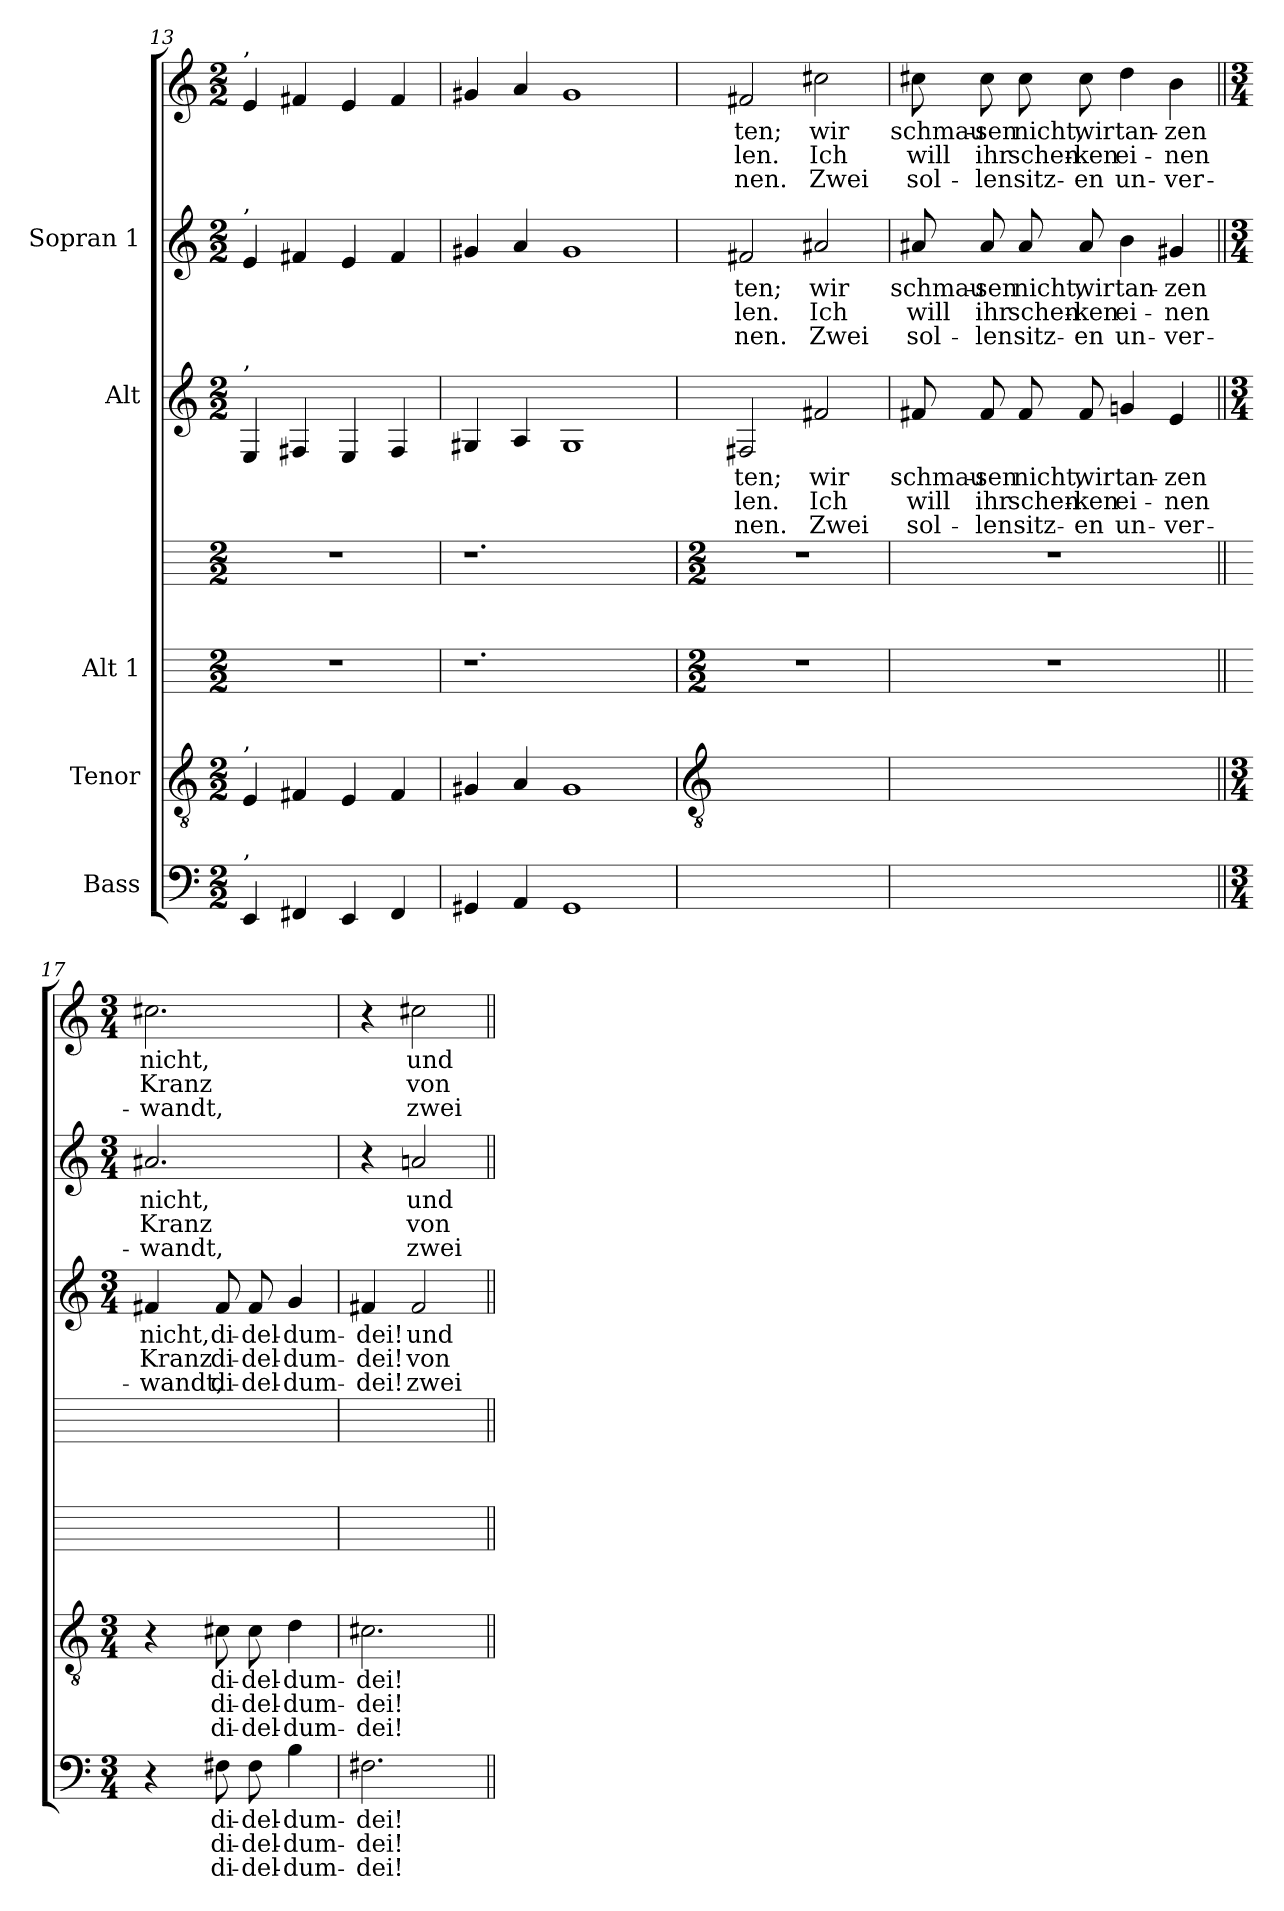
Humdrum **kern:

**kern	**text	**text	**text	**kern	**text	**text	**text	**kern	**kern	**kern	**text	**text	**text	**kern	**text	**text	**text	**kern	**text	**text	**text
*part5	*part5	*part5	*part5	*part4	*part4	*part4	*part4	*part3	*part3	*part2	*part2	*part2	*part2	*part1	*part1	*part1	*part1	*part1	*part1	*part1	*part1
*staff7	*staff7	*staff7	*staff7	*staff6	*staff6	*staff6	*staff6	*staff5	*staff4	*staff3	*staff3	*staff3	*staff3	*staff2	*staff2	*staff2	*staff2	*staff1	*staff1	*staff1	*staff1
*I"Bass	*	*	*	*I"Tenor	*	*	*	*I"Alt 1	*	*I"Alt	*	*	*	*I"Sopran 1	*	*	*	*	*	*	*
*clefF4	*	*	*	*clefGv2	*	*	*	*	*	*clefG2	*	*	*	*clefG2	*	*	*	*clefG2	*	*	*
*k[]	*	*	*	*k[]	*	*	*	*	*	*k[]	*	*	*	*k[]	*	*	*	*k[]	*	*	*
*C:	*	*	*	*C:	*	*	*	*	*	*C:	*	*	*	*C:	*	*	*	*C:	*	*	*
*M2/2	*	*	*	*M2/2	*	*	*	*M2/2	*M2/2	*M2/2	*	*	*	*M2/2	*	*	*	*M2/2	*	*	*
=13	=13	=13	=13	=13	=13	=13	=13	=13	=13	=13	=13	=13	=13	=13	=13	=13	=13	=13	=13	=13	=13
!	!	!	!	!	!	!	!	!	!	!	!	!	!	!	!	!	!	!LO:TX:a:t=,	!	!	!
!	!	!	!	!	!	!	!	!	!	!	!	!	!	!LO:TX:a:t=,	!	!	!	!	!	!	!
!	!	!	!	!	!	!	!	!	!	!LO:TX:a:t=,	!	!	!	!	!	!	!	!	!	!	!
!	!	!	!	!LO:TX:a:t=,	!	!	!	!	!	!	!	!	!	!	!	!	!	!	!	!	!
!LO:TX:a:t=,	!	!	!	!	!	!	!	!	!	!	!	!	!	!	!	!	!	!	!	!	!
4EE	.	.	.	4E	.	.	.	1r	1r	4E	.	.	.	4e	.	.	.	4e	.	.	.
4FF#X	.	.	.	4F#X	.	.	.	.	.	4F#X	.	.	.	4f#X	.	.	.	4f#X	.	.	.
4EE	.	.	.	4E	.	.	.	.	.	4E	.	.	.	4e	.	.	.	4e	.	.	.
4FF#	.	.	.	4F#	.	.	.	.	.	4F#	.	.	.	4f#	.	.	.	4f#	.	.	.
=14	=14	=14	=14	=14	=14	=14	=14	=14	=14	=14	=14	=14	=14	=14	=14	=14	=14	=14	=14	=14	=14
4GG#X	.	.	.	4G#X	.	.	.	1.r	1.r	4G#X	.	.	.	4g#X	.	.	.	4g#X	.	.	.
4AA	.	.	.	4A	.	.	.	.	.	4A	.	.	.	4a	.	.	.	4a	.	.	.
1GG#	.	.	.	1G#	.	.	.	.	.	1G#	.	.	.	1g#	.	.	.	(1g#	.	.	.
!!LO:LB:g=z
=15	=15	=15	=15	=15	=15	=15	=15	=15	=15	=15	=15	=15	=15	=15	=15	=15	=15	=15	=15	=15	=15
*	*	*	*	*clefGv2	*	*	*	*	*	*	*	*	*	*	*	*	*	*	*	*	*
*	*	*	*	*	*	*	*	*M2/2	*M2/2	*	*	*	*	*	*	*	*	*	*	*	*
!	!LO:LY:b	!LO:LY:b	!LO:LY:b	!	!LO:LY:b	!LO:LY:b	!LO:LY:b	!	!	!	!LO:LY:b	!LO:LY:b	!LO:LY:b	!	!LO:LY:b	!LO:LY:b	!LO:LY:b	!	!LO:LY:b	!LO:LY:b	!LO:LY:b
[1FF#Xyy	-ten;	len.	nen.	[1F#Xyy	-ten;	len.	nen.	1r	1r	2F#X	-ten;	len.	nen.	2f#X	ten;	len.	nen.	2f#X	-ten;	len.	nen.
!	!	!	!	!	!	!	!	!	!	!	!LO:LY:b	!LO:LY:b	!LO:LY:b	!	!LO:LY:b	!LO:LY:b	!LO:LY:b	!	!LO:LY:b	!LO:LY:b	!LO:LY:b
.	.	.	.	.	.	.	.	.	.	2f#X	wir	Ich	Zwei	2a#X	wir	Ich	Zwei	2cc#X	wir	Ich	Zwei
=16	=16	=16	=16	=16	=16	=16	=16	=16	=16	=16	=16	=16	=16	=16	=16	=16	=16	=16	=16	=16	=16
!	!	!	!	!	!	!	!	!	!	!	!LO:LY:b	!LO:LY:b	!LO:LY:b	!	!LO:LY:b	!LO:LY:b	!LO:LY:b	!	!LO:LY:b	!LO:LY:b	!LO:LY:b
2.FF#yy_	.	.	.	2.F#yy_	.	.	.	1r	1r	8f#X	schmau-	-will	sol-	8a#X	-schmau-	-will	sol-	8cc#X	schmau-	-will	sol-
!	!	!	!	!	!	!	!	!	!	!	!LO:LY:b	!LO:LY:b	!LO:LY:b	!	!LO:LY:b	!LO:LY:b	!LO:LY:b	!	!LO:LY:b	!LO:LY:b	!LO:LY:b
.	.	.	.	.	.	.	.	.	.	8f#	-sen	ihr	len	8a#	-sen	ihr	len	8cc#	-sen	ihr	len
!	!	!	!	!	!	!	!	!	!	!	!LO:LY:b	!LO:LY:b	!LO:LY:b	!	!LO:LY:b	!LO:LY:b	!LO:LY:b	!	!LO:LY:b	!LO:LY:b	!LO:LY:b
.	.	.	.	.	.	.	.	.	.	8f#	nicht,	schen-	-sitz-	8a#	nicht,	schen-	-sitz-	8cc#	nicht,	schen-	-sitz-
!	!	!	!	!	!	!	!	!	!	!	!LO:LY:b	!LO:LY:b	!LO:LY:b	!	!LO:LY:b	!LO:LY:b	!LO:LY:b	!	!LO:LY:b	!LO:LY:b	!LO:LY:b
.	.	.	.	.	.	.	.	.	.	8f#	-wir	ken	en	8a#	-wir	ken	en	8cc#	-wir	ken	en
!	!	!	!	!	!	!	!	!	!	!	!LO:LY:b	!LO:LY:b	!LO:LY:b	!	!LO:LY:b	!LO:LY:b	!LO:LY:b	!	!LO:LY:b	!LO:LY:b	!LO:LY:b
.	.	.	.	.	.	.	.	.	.	4gn	tan-	-ei-	-un-	4b	tan-	-ei-	-un-	4dd	tan-	-ei-	-un-
!	!	!	!	!	!	!	!	!	!	!	!LO:LY:b	!LO:LY:b	!LO:LY:b	!	!LO:LY:b	!LO:LY:b	!LO:LY:b	!	!LO:LY:b	!LO:LY:b	!LO:LY:b
4FF#yy]	.	.	.	4F#yy]	.	.	.	.	.	4e	-zen	nen	ver-	4g#X	-zen	nen	ver-	4b	-zen	nen	ver-
=17||	=17||	=17||	=17||	=17||	=17||	=17||	=17||	=17||	=17||	=17||	=17||	=17||	=17||	=17||	=17||	=17||	=17||	=17||	=17||	=17||	=17||
*M3/4	*	*	*	*M3/4	*	*	*	*	*	*M3/4	*	*	*	*M3/4	*	*	*	*M3/4	*	*	*
!	!	!	!	!	!	!	!	!	!	!	!LO:LY:b	!LO:LY:b	!LO:LY:b	!	!LO:LY:b	!LO:LY:b	!LO:LY:b	!	!LO:LY:b	!LO:LY:b	!LO:LY:b
4r	.	.	.	4r	.	.	.	2.r	2.r	4f#X	-nicht,	Kranz	wandt,	2.a#X	nicht,	Kranz	wandt,	2.cc#X	-nicht,	Kranz	wandt,
!	!LO:LY:b	!LO:LY:b	!LO:LY:b	!	!LO:LY:b	!LO:LY:b	!LO:LY:b	!	!	!	!LO:LY:b	!LO:LY:b	!LO:LY:b	!	!	!	!	!	!	!	!
8F#X	di-	-di-	-di-	8c#X	di-	-di-	-di-	.	.	8f#	di-	-di-	-di-	.	.	.	.	.	.	.	.
!	!LO:LY:b	!LO:LY:b	!LO:LY:b	!	!LO:LY:b	!LO:LY:b	!LO:LY:b	!	!	!	!LO:LY:b	!LO:LY:b	!LO:LY:b	!	!	!	!	!	!	!	!
8F#	-del-	-del-	-del-	8c#	-del-	-del-	-del-	.	.	8f#	-del-	-del-	-del-	.	.	.	.	.	.	.	.
!	!LO:LY:b	!LO:LY:b	!LO:LY:b	!	!LO:LY:b	!LO:LY:b	!LO:LY:b	!	!	!	!LO:LY:b	!LO:LY:b	!LO:LY:b	!	!	!	!	!	!	!	!
4B	-dum-	-dum-	-dum-	4d	-dum-	-dum-	-dum-	.	.	4g	-dum-	-dum-	-dum-	.	.	.	.	.	.	.	.
=18	=18	=18	=18	=18	=18	=18	=18	=18	=18	=18	=18	=18	=18	=18	=18	=18	=18	=18	=18	=18	=18
!	!LO:LY:b	!LO:LY:b	!LO:LY:b	!	!LO:LY:b	!LO:LY:b	!LO:LY:b	!	!	!	!LO:LY:b	!LO:LY:b	!LO:LY:b	!	!	!	!	!	!	!	!
2.F#X	-dei!	dei!	dei!	2.c#X	-dei!	dei!	dei!	2.r	2.r	4f#X	-dei!	dei!	dei!	4r	.	.	.	4r	.	.	.
!	!	!	!	!	!	!	!	!	!	!	!LO:LY:b	!LO:LY:b	!LO:LY:b	!	!LO:LY:b	!LO:LY:b	!LO:LY:b	!	!LO:LY:b	!LO:LY:b	!LO:LY:b
.	.	.	.	.	.	.	.	.	.	2f#	und	von	zwei	2an	und	von	zwei	2cc#X	und	von	zwei
=||	=||	=||	=||	=||	=||	=||	=||	=||	=||	=||	=||	=||	=||	=||	=||	=||	=||	=||	=||	=||	=||
*-	*-	*-	*-	*-	*-	*-	*-	*-	*-	*-	*-	*-	*-	*-	*-	*-	*-	*-	*-	*-	*-
